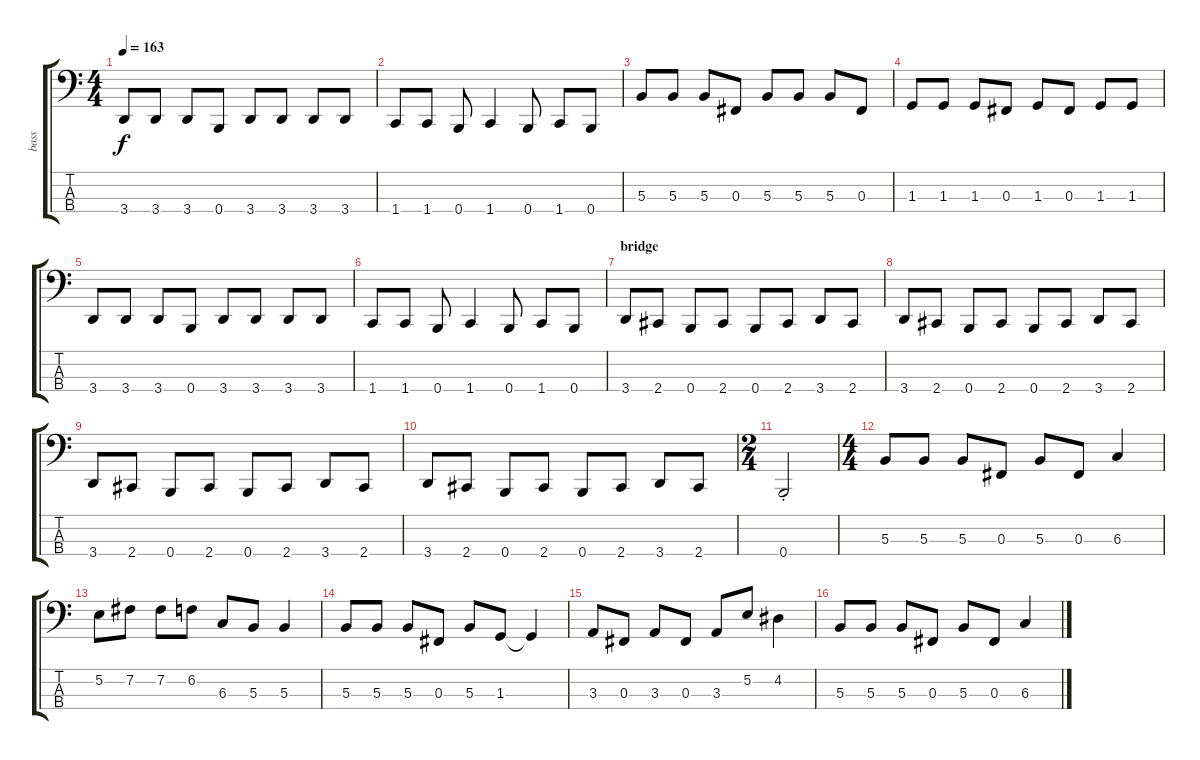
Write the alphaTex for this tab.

\track ("bass" "bass") {instrument electricbassfinger}
\staff {score tabs}
\tuning (E2 B1 Gb1 B0) {hide}
\ts (4 4)
\tempo 163
\clef f4
\ks c
3.4.8{dy f} 3.4.8 3.4.8 0.4.8 3.4.8 3.4.8 3.4.8 3.4.8 |
1.4.8 1.4.8 0.4.8 1.4.4 0.4.8 1.4.8 0.4.8 |
5.3.8 5.3.8 5.3.8 0.3.8 5.3.8 5.3.8 5.3.8 0.3.8 |
1.3.8 1.3.8 1.3.8 0.3.8 1.3.8 0.3.8 1.3.8 1.3.8 |
3.4.8 3.4.8 3.4.8 0.4.8 3.4.8 3.4.8 3.4.8 3.4.8 |
1.4.8 1.4.8 0.4.8 1.4.4 0.4.8 1.4.8 0.4.8 |
\section ("" "bridge")
3.4.8 2.4.8 0.4.8 2.4.8 0.4.8 2.4.8 3.4.8 2.4.8 |
3.4.8 2.4.8 0.4.8 2.4.8 0.4.8 2.4.8 3.4.8 2.4.8 |
3.4.8 2.4.8 0.4.8 2.4.8 0.4.8 2.4.8 3.4.8 2.4.8 |
3.4.8 2.4.8 0.4.8 2.4.8 0.4.8 2.4.8 3.4.8 2.4.8 |
\ts (2 4)
0.4{st}.2 |
\ts (4 4)
5.3.8 5.3.8 5.3.8 0.3.8 5.3.8 0.3.8 6.3.4 |
5.2.8 7.2.8 7.2.8 6.2.8 6.3.8 5.3.8 5.3.4 |
5.3.8 5.3.8 5.3.8 0.3.8 5.3.8 1.3.8 1.3{t}.4 |
3.3.8 0.3.8 3.3.8 0.3.8 3.3.8 5.2.8 4.2.4 |
5.3.8 5.3.8 5.3.8 0.3.8 5.3.8 0.3.8 6.3.4
